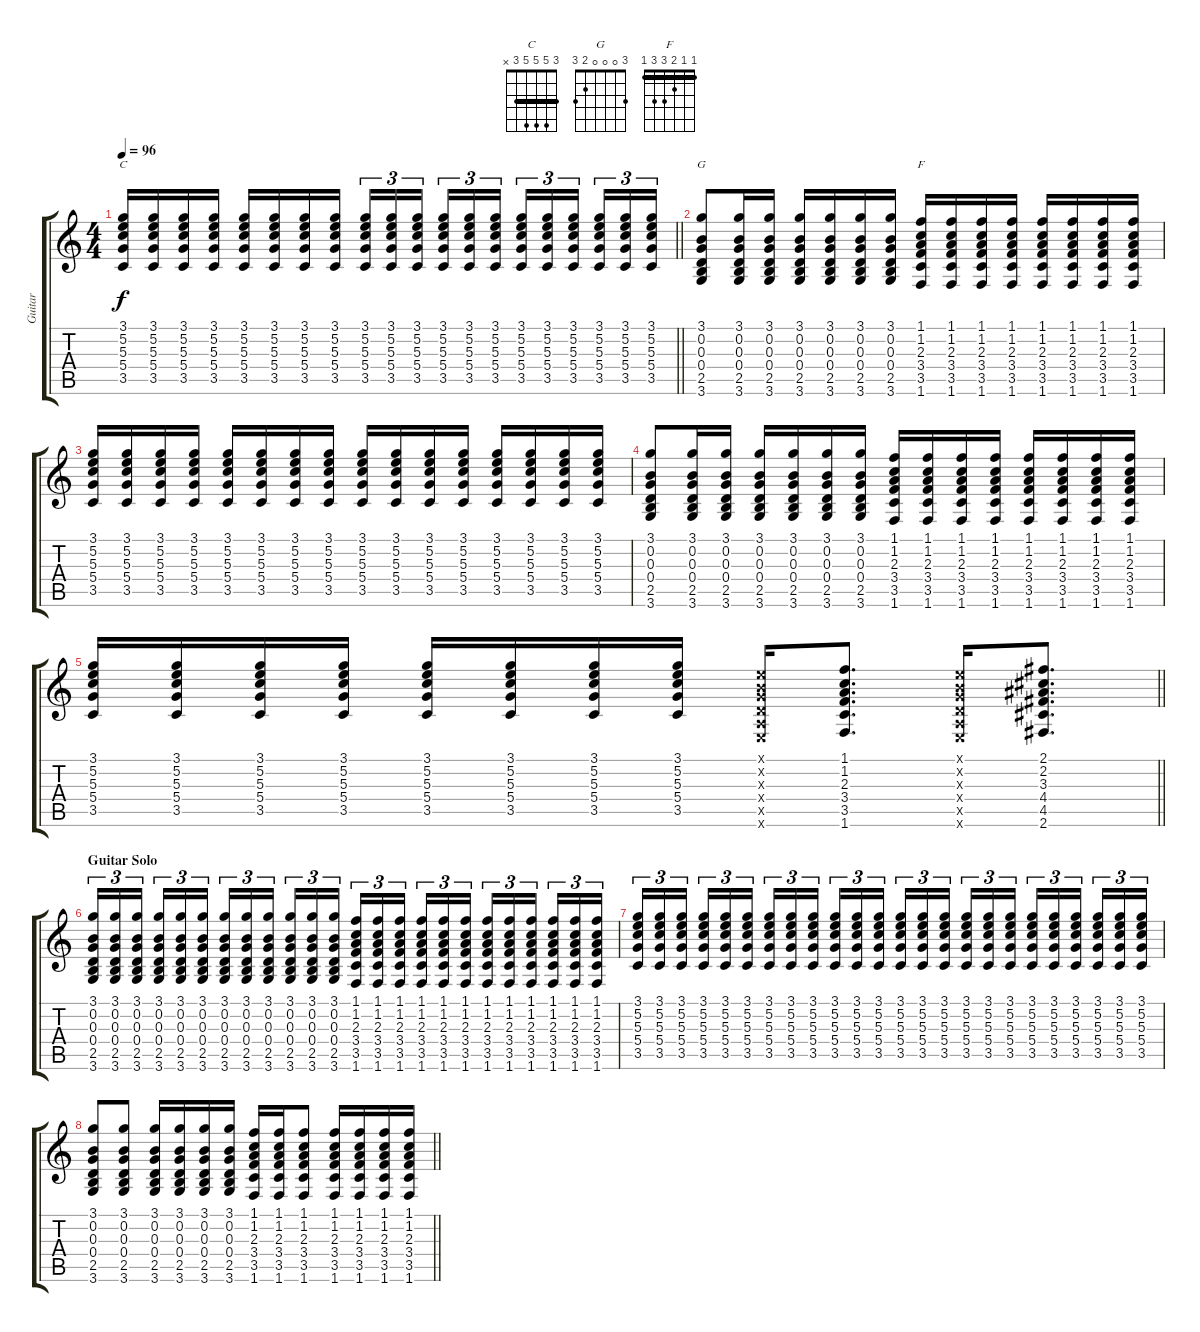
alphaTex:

\track ("Guitar" "Guitar") {instrument electricguitarclean}
\staff {score tabs}
\tuning (E4 B3 G3 D3 A2 E2) {hide}
\chord ("C" 3 5 5 5 3 x) {barre 3}
\chord ("G" 3 0 0 0 2 3)
\chord ("F" 1 1 2 3 3 1) {barre 1}
\ts (4 4)
\tempo 96
\clef g2
\barLineRight lightlight
\ks c
(3.1 5.2 5.3 5.4 3.5).16{ch "C" dy f} (3.1 5.2 5.3 5.4 3.5).16 (3.1 5.2 5.3 5.4 3.5).16 (3.1 5.2 5.3 5.4 3.5).16 (3.1 5.2 5.3 5.4 3.5).16 (3.1 5.2 5.3 5.4 3.5).16 (3.1 5.2 5.3 5.4 3.5).16 (3.1 5.2 5.3 5.4 3.5).16 (3.1 5.2 5.3 5.4 3.5).16{tu (3 2)} (3.1 5.2 5.3 5.4 3.5).16{tu (3 2)} (3.1 5.2 5.3 5.4 3.5).16{tu (3 2) beam splitsecondary} (3.1 5.2 5.3 5.4 3.5).16{tu (3 2)} (3.1 5.2 5.3 5.4 3.5).16{tu (3 2)} (3.1 5.2 5.3 5.4 3.5).16{tu (3 2)} (3.1 5.2 5.3 5.4 3.5).16{tu (3 2)} (3.1 5.2 5.3 5.4 3.5).16{tu (3 2)} (3.1 5.2 5.3 5.4 3.5).16{tu (3 2) beam splitsecondary} (3.1 5.2 5.3 5.4 3.5).16{tu (3 2)} (3.1 5.2 5.3 5.4 3.5).16{tu (3 2)} (3.1 5.2 5.3 5.4 3.5).16{tu (3 2)} |
(3.1 0.2 0.3 0.4 2.5 3.6).8{ch "G"} (3.1 0.2 0.3 0.4 2.5 3.6).16 (3.1 0.2 0.3 0.4 2.5 3.6).16 (3.1 0.2 0.3 0.4 2.5 3.6).16 (3.1 0.2 0.3 0.4 2.5 3.6).16 (3.1 0.2 0.3 0.4 2.5 3.6).16 (3.1 0.2 0.3 0.4 2.5 3.6).16 (1.1 1.2 2.3 3.4 3.5 1.6).16{ch "F"} (1.1 1.2 2.3 3.4 3.5 1.6).16 (1.1 1.2 2.3 3.4 3.5 1.6).16 (1.1 1.2 2.3 3.4 3.5 1.6).16 (1.1 1.2 2.3 3.4 3.5 1.6).16 (1.1 1.2 2.3 3.4 3.5 1.6).16 (1.1 1.2 2.3 3.4 3.5 1.6).16 (1.1 1.2 2.3 3.4 3.5 1.6).16 |
(3.1 5.2 5.3 5.4 3.5).16 (3.1 5.2 5.3 5.4 3.5).16 (3.1 5.2 5.3 5.4 3.5).16 (3.1 5.2 5.3 5.4 3.5).16 (3.1 5.2 5.3 5.4 3.5).16 (3.1 5.2 5.3 5.4 3.5).16 (3.1 5.2 5.3 5.4 3.5).16 (3.1 5.2 5.3 5.4 3.5).16 (3.1 5.2 5.3 5.4 3.5).16 (3.1 5.2 5.3 5.4 3.5).16 (3.1 5.2 5.3 5.4 3.5).16 (3.1 5.2 5.3 5.4 3.5).16 (3.1 5.2 5.3 5.4 3.5).16 (3.1 5.2 5.3 5.4 3.5).16 (3.1 5.2 5.3 5.4 3.5).16 (3.1 5.2 5.3 5.4 3.5).16 |
(3.1 0.2 0.3 0.4 2.5 3.6).8 (3.1 0.2 0.3 0.4 2.5 3.6).16 (3.1 0.2 0.3 0.4 2.5 3.6).16 (3.1 0.2 0.3 0.4 2.5 3.6).16 (3.1 0.2 0.3 0.4 2.5 3.6).16 (3.1 0.2 0.3 0.4 2.5 3.6).16 (3.1 0.2 0.3 0.4 2.5 3.6).16 (1.1 1.2 2.3 3.4 3.5 1.6).16 (1.1 1.2 2.3 3.4 3.5 1.6).16 (1.1 1.2 2.3 3.4 3.5 1.6).16 (1.1 1.2 2.3 3.4 3.5 1.6).16 (1.1 1.2 2.3 3.4 3.5 1.6).16 (1.1 1.2 2.3 3.4 3.5 1.6).16 (1.1 1.2 2.3 3.4 3.5 1.6).16 (1.1 1.2 2.3 3.4 3.5 1.6).16 |
\barLineRight lightlight
(3.1 5.2 5.3 5.4 3.5).16 (3.1 5.2 5.3 5.4 3.5).16 (3.1 5.2 5.3 5.4 3.5).16 (3.1 5.2 5.3 5.4 3.5).16 (3.1 5.2 5.3 5.4 3.5).16 (3.1 5.2 5.3 5.4 3.5).16 (3.1 5.2 5.3 5.4 3.5).16 (3.1 5.2 5.3 5.4 3.5).16 (0.1{x} 0.2{x} 0.3{x} 0.4{x} 0.5{x} 0.6{x}).16 (1.1 1.2 2.3 3.4 3.5 1.6).8{d} (0.1{x} 0.2{x} 0.3{x} 0.4{x} 0.5{x} 0.6{x}).16 (2.1 2.2 3.3 4.4 4.5 2.6).8{d} |
\section ("" "Guitar Solo")
(3.1 0.2 0.3 0.4 2.5 3.6).16{tu (3 2)} (3.1 0.2 0.3 0.4 2.5 3.6).16{tu (3 2)} (3.1 0.2 0.3 0.4 2.5 3.6).16{tu (3 2) beam splitsecondary} (3.1 0.2 0.3 0.4 2.5 3.6).16{tu (3 2)} (3.1 0.2 0.3 0.4 2.5 3.6).16{tu (3 2)} (3.1 0.2 0.3 0.4 2.5 3.6).16{tu (3 2)} (3.1 0.2 0.3 0.4 2.5 3.6).16{tu (3 2)} (3.1 0.2 0.3 0.4 2.5 3.6).16{tu (3 2)} (3.1 0.2 0.3 0.4 2.5 3.6).16{tu (3 2) beam splitsecondary} (3.1 0.2 0.3 0.4 2.5 3.6).16{tu (3 2)} (3.1 0.2 0.3 0.4 2.5 3.6).16{tu (3 2)} (3.1 0.2 0.3 0.4 2.5 3.6).16{tu (3 2)} (1.1 1.2 2.3 3.4 3.5 1.6).16{tu (3 2)} (1.1 1.2 2.3 3.4 3.5 1.6).16{tu (3 2)} (1.1 1.2 2.3 3.4 3.5 1.6).16{tu (3 2) beam splitsecondary} (1.1 1.2 2.3 3.4 3.5 1.6).16{tu (3 2)} (1.1 1.2 2.3 3.4 3.5 1.6).16{tu (3 2)} (1.1 1.2 2.3 3.4 3.5 1.6).16{tu (3 2)} (1.1 1.2 2.3 3.4 3.5 1.6).16{tu (3 2)} (1.1 1.2 2.3 3.4 3.5 1.6).16{tu (3 2)} (1.1 1.2 2.3 3.4 3.5 1.6).16{tu (3 2) beam splitsecondary} (1.1 1.2 2.3 3.4 3.5 1.6).16{tu (3 2)} (1.1 1.2 2.3 3.4 3.5 1.6).16{tu (3 2)} (1.1 1.2 2.3 3.4 3.5 1.6).16{tu (3 2)} |
(3.1 5.2 5.3 5.4 3.5).16{tu (3 2)} (3.1 5.2 5.3 5.4 3.5).16{tu (3 2)} (3.1 5.2 5.3 5.4 3.5).16{tu (3 2) beam splitsecondary} (3.1 5.2 5.3 5.4 3.5).16{tu (3 2)} (3.1 5.2 5.3 5.4 3.5).16{tu (3 2)} (3.1 5.2 5.3 5.4 3.5).16{tu (3 2)} (3.1 5.2 5.3 5.4 3.5).16{tu (3 2)} (3.1 5.2 5.3 5.4 3.5).16{tu (3 2)} (3.1 5.2 5.3 5.4 3.5).16{tu (3 2) beam splitsecondary} (3.1 5.2 5.3 5.4 3.5).16{tu (3 2)} (3.1 5.2 5.3 5.4 3.5).16{tu (3 2)} (3.1 5.2 5.3 5.4 3.5).16{tu (3 2)} (3.1 5.2 5.3 5.4 3.5).16{tu (3 2)} (3.1 5.2 5.3 5.4 3.5).16{tu (3 2)} (3.1 5.2 5.3 5.4 3.5).16{tu (3 2) beam splitsecondary} (3.1 5.2 5.3 5.4 3.5).16{tu (3 2)} (3.1 5.2 5.3 5.4 3.5).16{tu (3 2)} (3.1 5.2 5.3 5.4 3.5).16{tu (3 2)} (3.1 5.2 5.3 5.4 3.5).16{tu (3 2)} (3.1 5.2 5.3 5.4 3.5).16{tu (3 2)} (3.1 5.2 5.3 5.4 3.5).16{tu (3 2) beam splitsecondary} (3.1 5.2 5.3 5.4 3.5).16{tu (3 2)} (3.1 5.2 5.3 5.4 3.5).16{tu (3 2)} (3.1 5.2 5.3 5.4 3.5).16{tu (3 2)} |
\barLineRight lightlight
(3.1 0.2 0.3 0.4 2.5 3.6).8 (3.1 0.2 0.3 0.4 2.5 3.6).8 (3.1 0.2 0.3 0.4 2.5 3.6).16 (3.1 0.2 0.3 0.4 2.5 3.6).16 (3.1 0.2 0.3 0.4 2.5 3.6).16 (3.1 0.2 0.3 0.4 2.5 3.6).16 (1.1 1.2 2.3 3.4 3.5 1.6).16 (1.1 1.2 2.3 3.4 3.5 1.6).16 (1.1 1.2 2.3 3.4 3.5 1.6).8 (1.1 1.2 2.3 3.4 3.5 1.6).16 (1.1 1.2 2.3 3.4 3.5 1.6).16 (1.1 1.2 2.3 3.4 3.5 1.6).16 (1.1 1.2 2.3 3.4 3.5 1.6).16
